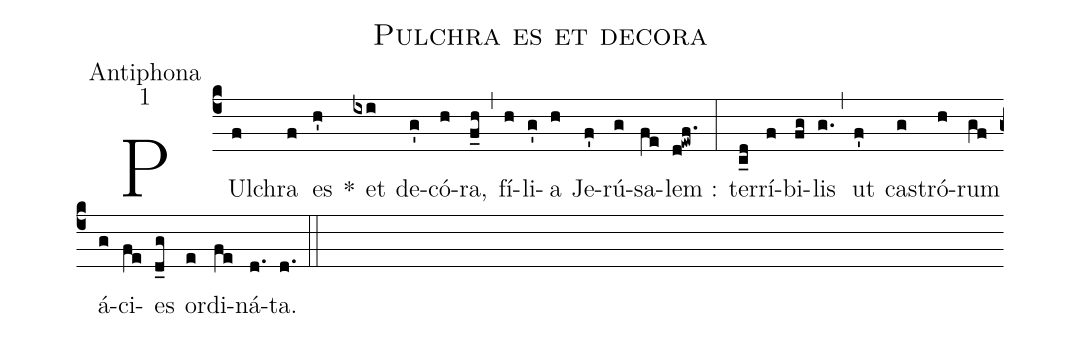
name:Pulchra es et decora;
office-part:Antiphona;
mode:1;
%%
(c4) PUl(f)chra(f) es(h') *() et(ixi) de(g')có(h)ra,(f_h) (,) fí(h)li(g')a(h) Je(f')rú(g)sa(fe)lem :(d!ewf.) (:) ter(c_d)rí(f)bi(fg)lis(g.) (,) ut(f') ca(g)stró(h)rum(gf) á(g)ci(fe)es(d_g) or(e)di(fe)ná(d.)ta.(d.) (::)
